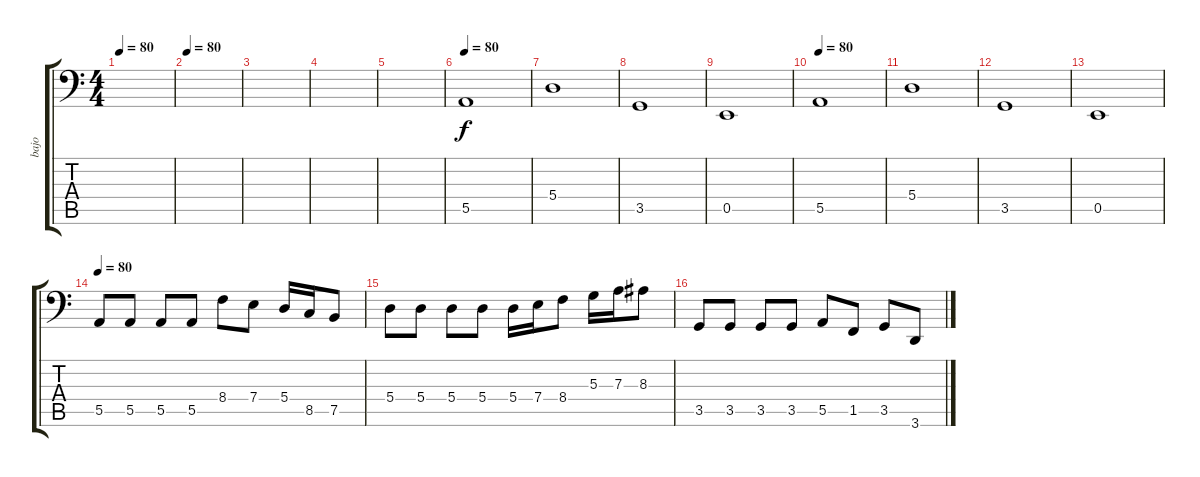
\track ("bajo" "bajo") {instrument electricbassfinger}
\staff {score tabs}
\tuning (C3 G2 D2 A1 E1 B0) {hide}
\ts (4 4)
\tempo 80
\clef f4
\ks c
|
\tempo 80
|
|
|
|
\tempo 80
5.5.1 |
5.4.1 |
3.5.1 |
0.5.1 |
\tempo 80
5.5.1 |
5.4.1 |
3.5.1 |
0.5.1 |
\tempo 80
5.5.8 5.5.8 5.5.8 5.5.8 8.4.8 7.4.8 5.4.16 8.5.16 7.5.8 |
5.4.8 5.4.8 5.4.8 5.4.8 5.4.16 7.4.16 8.4.8 5.3.16 7.3.16 8.3.8 |
3.5.8 3.5.8 3.5.8 3.5.8 5.5.8 1.5.8 3.5.8 3.6.8
